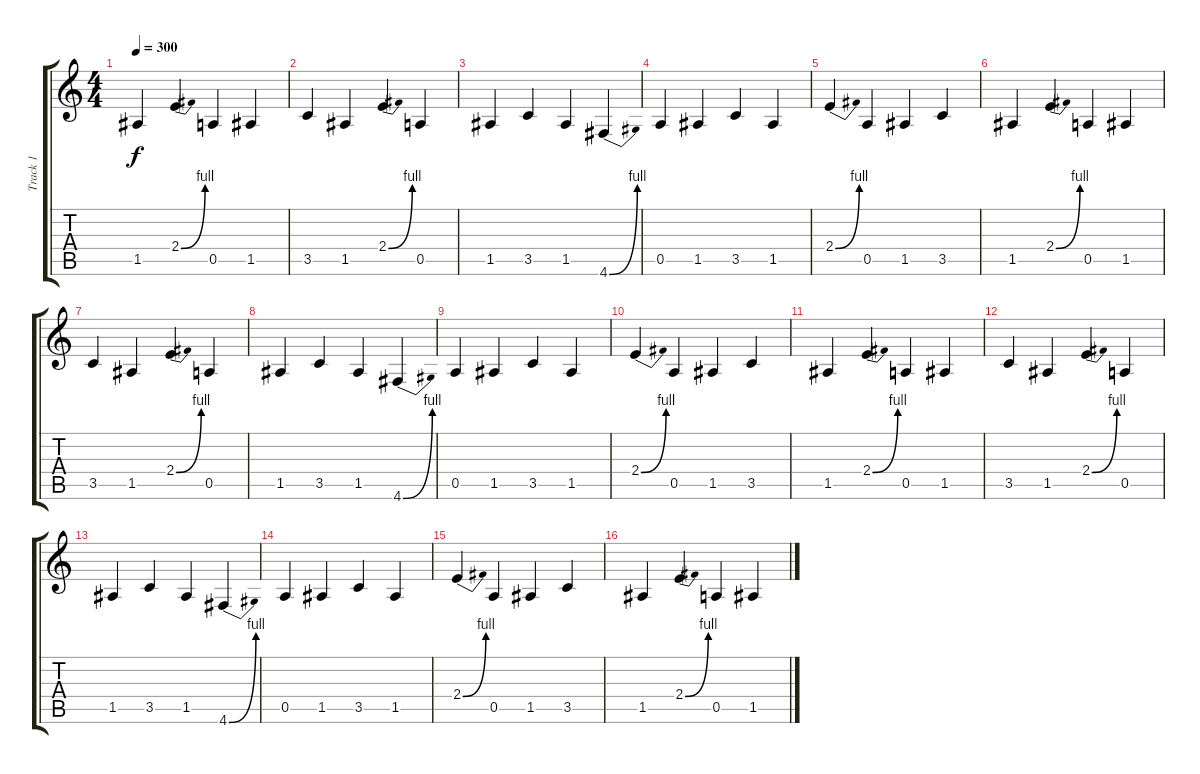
\track ("Track 1" "Track 1") {instrument distortionguitar}
\staff {score tabs}
\tuning (E4 B3 G3 D3 A2 D2) {hide}
\ts (4 4)
\tempo 300
\clef g2
\ks c
1.5.4{dy f} 2.4{be (bend 0 0 60 4)}.4 0.5.4 1.5.4 |
3.5.4 1.5.4 2.4{be (bend 0 0 60 4)}.4 0.5.4 |
1.5.4 3.5.4 1.5.4 4.6{be (bend 0 0 60 4)}.4 |
0.5.4 1.5.4 3.5.4 1.5.4 |
2.4{be (bend 0 0 60 4)}.4 0.5.4 1.5.4 3.5.4 |
1.5.4 2.4{be (bend 0 0 60 4)}.4 0.5.4 1.5.4 |
3.5.4 1.5.4 2.4{be (bend 0 0 60 4)}.4 0.5.4 |
1.5.4 3.5.4 1.5.4 4.6{be (bend 0 0 60 4)}.4 |
0.5.4 1.5.4 3.5.4 1.5.4 |
2.4{be (bend 0 0 60 4)}.4 0.5.4 1.5.4 3.5.4 |
1.5.4 2.4{be (bend 0 0 60 4)}.4 0.5.4 1.5.4 |
3.5.4 1.5.4 2.4{be (bend 0 0 60 4)}.4 0.5.4 |
1.5.4 3.5.4 1.5.4 4.6{be (bend 0 0 60 4)}.4 |
0.5.4 1.5.4 3.5.4 1.5.4 |
2.4{be (bend 0 0 60 4)}.4 0.5.4 1.5.4 3.5.4 |
1.5.4 2.4{be (bend 0 0 60 4)}.4 0.5.4 1.5.4
